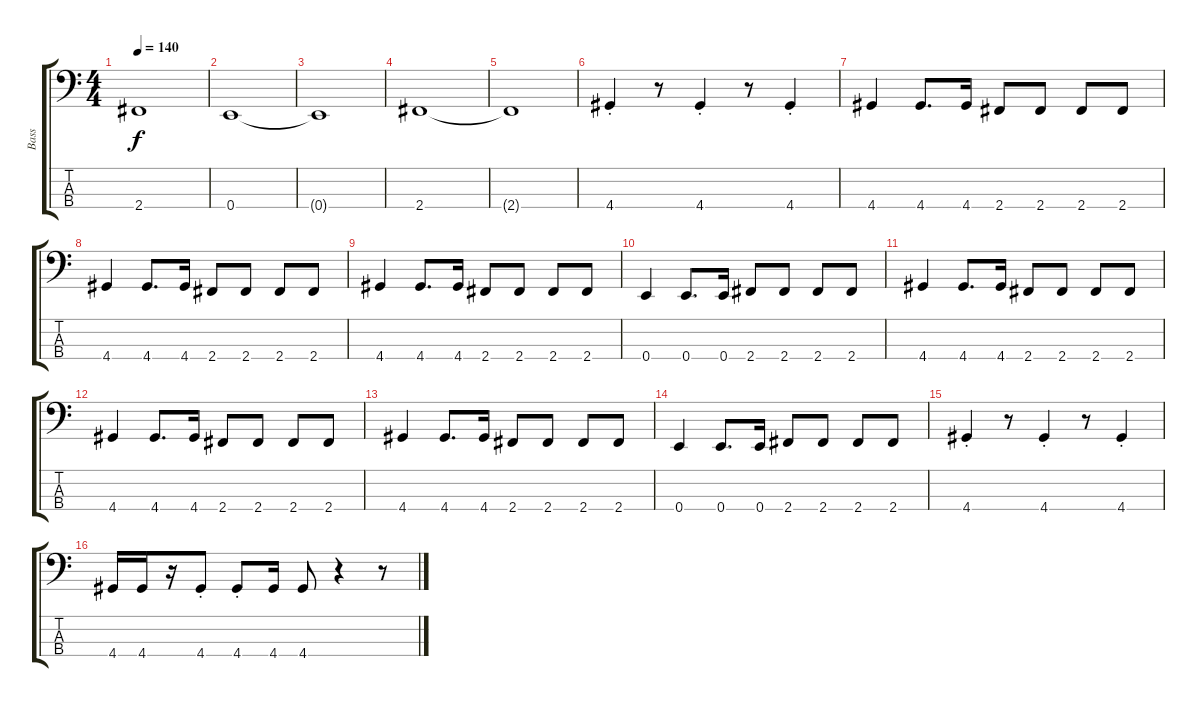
\track ("Bass" "Bass") {instrument electricbasspick}
\staff {score tabs}
\tuning (G2 D2 A1 E1) {hide}
\ts (4 4)
\tempo 140
\clef f4
\ks c
2.4{t}.1{dy f} |
0.4.1 |
0.4{t}.1 |
2.4.1 |
2.4{t}.1 |
4.4{st}.4 r.8 4.4{st}.4 r.8 4.4{st}.4 |
4.4.4 4.4.8{d} 4.4.16 2.4.8 2.4.8 2.4.8 2.4.8 |
4.4.4 4.4.8{d} 4.4.16 2.4.8 2.4.8 2.4.8 2.4.8 |
4.4.4 4.4.8{d} 4.4.16 2.4.8 2.4.8 2.4.8 2.4.8 |
0.4.4 0.4.8{d} 0.4.16 2.4.8 2.4.8 2.4.8 2.4.8 |
4.4.4 4.4.8{d} 4.4.16 2.4.8 2.4.8 2.4.8 2.4.8 |
4.4.4 4.4.8{d} 4.4.16 2.4.8 2.4.8 2.4.8 2.4.8 |
4.4.4 4.4.8{d} 4.4.16 2.4.8 2.4.8 2.4.8 2.4.8 |
0.4.4 0.4.8{d} 0.4.16 2.4.8 2.4.8 2.4.8 2.4.8 |
4.4{st}.4 r.8 4.4{st}.4 r.8 4.4{st}.4 |
4.4.16 4.4.16 r.16 4.4{st}.8 4.4{st}.8 4.4.16 4.4.8 r.4 r.8
